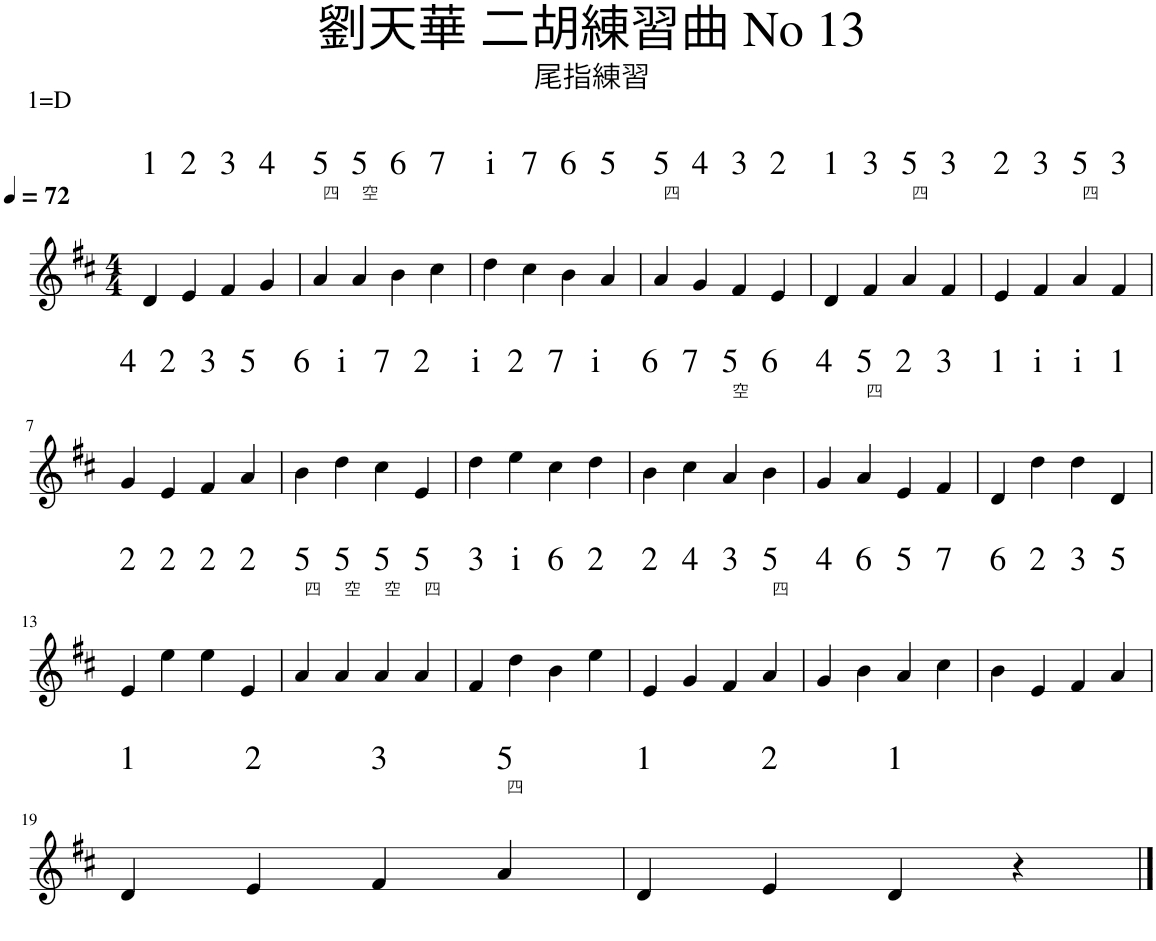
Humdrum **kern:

**kern	**text
*part1	*part1
*staff1	*staff1
*I"小提琴	*
*clefG2	*
*k[f#c#]	*
*M4/4	*
*MM72	*
=1	=1
!	!LO:LY:a
4d/	1
!	!LO:LY:a
4e/	2
!	!LO:LY:a
4f#/	3
!	!LO:LY:a
4g/	4
=2	=2
!	!LO:LY:a
4a/	5
!	!LO:LY:a
4a/	5
!	!LO:LY:a
4b\	6
!	!LO:LY:a
4cc#\	7
=3	=3
!	!LO:LY:a
4dd\	i
!	!LO:LY:a
4cc#\	7
!	!LO:LY:a
4b\	6
!	!LO:LY:a
4a/	5
=4	=4
!	!LO:LY:a
4a/	5
!	!LO:LY:a
4g/	4
!	!LO:LY:a
4f#/	3
!	!LO:LY:a
4e/	2
=5	=5
!	!LO:LY:a
4d/	1
!	!LO:LY:a
4f#/	3
!	!LO:LY:a
4a/	5
!	!LO:LY:a
4f#/	3
=6	=6
!	!LO:LY:a
4e/	2
!	!LO:LY:a
4f#/	3
!	!LO:LY:a
4a/	5
!	!LO:LY:a
4f#/	3
!!LO:LB:g=z
=7	=7
!	!LO:LY:a
4g/	4
!	!LO:LY:a
4e/	2
!	!LO:LY:a
4f#/	3
!	!LO:LY:a
4a/	5
=8	=8
!	!LO:LY:a
4b\	6
!	!LO:LY:a
4dd\	i
!	!LO:LY:a
4cc#\	7
!	!LO:LY:a
4e/	2
=9	=9
!	!LO:LY:a
4dd\	i
!	!LO:LY:a
4ee\	2
!	!LO:LY:a
4cc#\	7
!	!LO:LY:a
4dd\	i
=10	=10
!	!LO:LY:a
4b\	6
!	!LO:LY:a
4cc#\	7
!	!LO:LY:a
4a/	5
!	!LO:LY:a
4b\	6
=11	=11
!	!LO:LY:a
4g/	4
!	!LO:LY:a
4a/	5
!	!LO:LY:a
4e/	2
!	!LO:LY:a
4f#/	3
=12	=12
!	!LO:LY:a
4d/	1
!	!LO:LY:a
4dd\	i
!	!LO:LY:a
4dd\	i
!	!LO:LY:a
4d/	1
!!LO:LB:g=z
=13	=13
!	!LO:LY:a
4e/	2
!	!LO:LY:a
4ee\	2
!	!LO:LY:a
4ee\	2
!	!LO:LY:a
4e/	2
=14	=14
!	!LO:LY:a
4a/	5
!	!LO:LY:a
4a/	5
!	!LO:LY:a
4a/	5
!	!LO:LY:a
4a/	5
=15	=15
!	!LO:LY:a
4f#/	3
!	!LO:LY:a
4dd\	i
!	!LO:LY:a
4b\	6
!	!LO:LY:a
4ee\	2
=16	=16
!	!LO:LY:a
4e/	2
!	!LO:LY:a
4g/	4
!	!LO:LY:a
4f#/	3
!	!LO:LY:a
4a/	5
=17	=17
!	!LO:LY:a
4g/	4
!	!LO:LY:a
4b\	6
!	!LO:LY:a
4a/	5
!	!LO:LY:a
4cc#\	7
=18	=18
!	!LO:LY:a
4b\	6
!	!LO:LY:a
4e/	2
!	!LO:LY:a
4f#/	3
!	!LO:LY:a
4a/	5
!!LO:LB:g=z
=19	=19
!	!LO:LY:a
4d/	1
!	!LO:LY:a
4e/	2
!	!LO:LY:a
4f#/	3
!	!LO:LY:a
4a/	5
=20	=20
!	!LO:LY:a
4d/	1
!	!LO:LY:a
4e/	2
!	!LO:LY:a
4d/	1
4r	.
==	==
*-	*-
